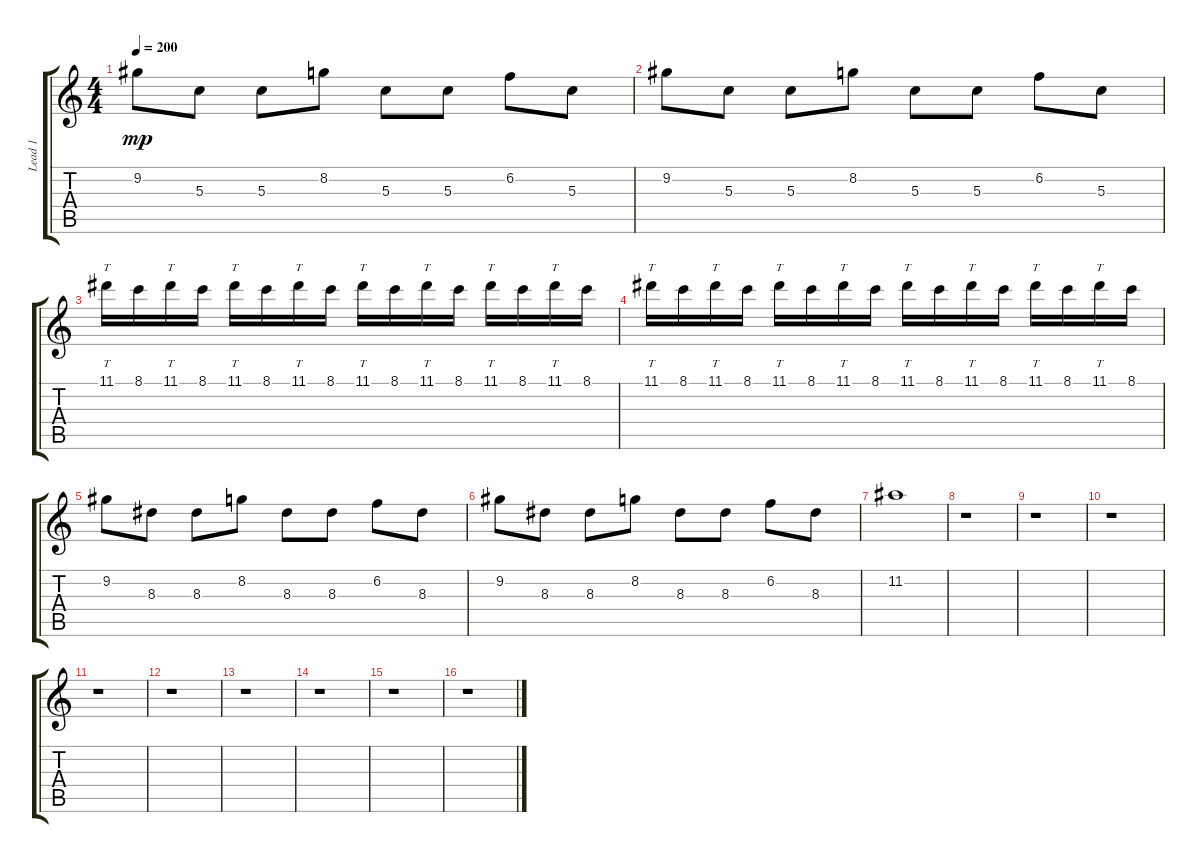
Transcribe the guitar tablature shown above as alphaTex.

\track ("Lead 1" "Lead 1") {instrument overdrivenguitar}
\staff {score tabs}
\tuning (E4 B3 G3 D3 A2 E2) {hide}
\ts (4 4)
\section ("" "")
\tempo 200
\clef g2
\ks c
9.2.8{dy mp} 5.3.8 5.3.8 8.2.8 5.3.8 5.3.8 6.2.8 5.3.8 |
9.2.8 5.3.8 5.3.8 8.2.8 5.3.8 5.3.8 6.2.8 5.3.8 |
11.1.16{tt} 8.1.16 11.1.16{tt} 8.1.16 11.1.16{tt} 8.1.16 11.1.16{tt} 8.1.16 11.1.16{tt} 8.1.16 11.1.16{tt} 8.1.16 11.1.16{tt} 8.1.16 11.1.16{tt} 8.1.16 |
11.1.16{tt} 8.1.16 11.1.16{tt} 8.1.16 11.1.16{tt} 8.1.16 11.1.16{tt} 8.1.16 11.1.16{tt} 8.1.16 11.1.16{tt} 8.1.16 11.1.16{tt} 8.1.16 11.1.16{tt} 8.1.16 |
9.2.8 8.3.8 8.3.8 8.2.8 8.3.8 8.3.8 6.2.8 8.3.8 |
9.2.8 8.3.8 8.3.8 8.2.8 8.3.8 8.3.8 6.2.8 8.3.8 |
11.2.1 |
r.1 |
\section ("" "")
r.1 |
r.1 |
r.1 |
r.1 |
r.1 |
r.1 |
r.1 |
r.1
